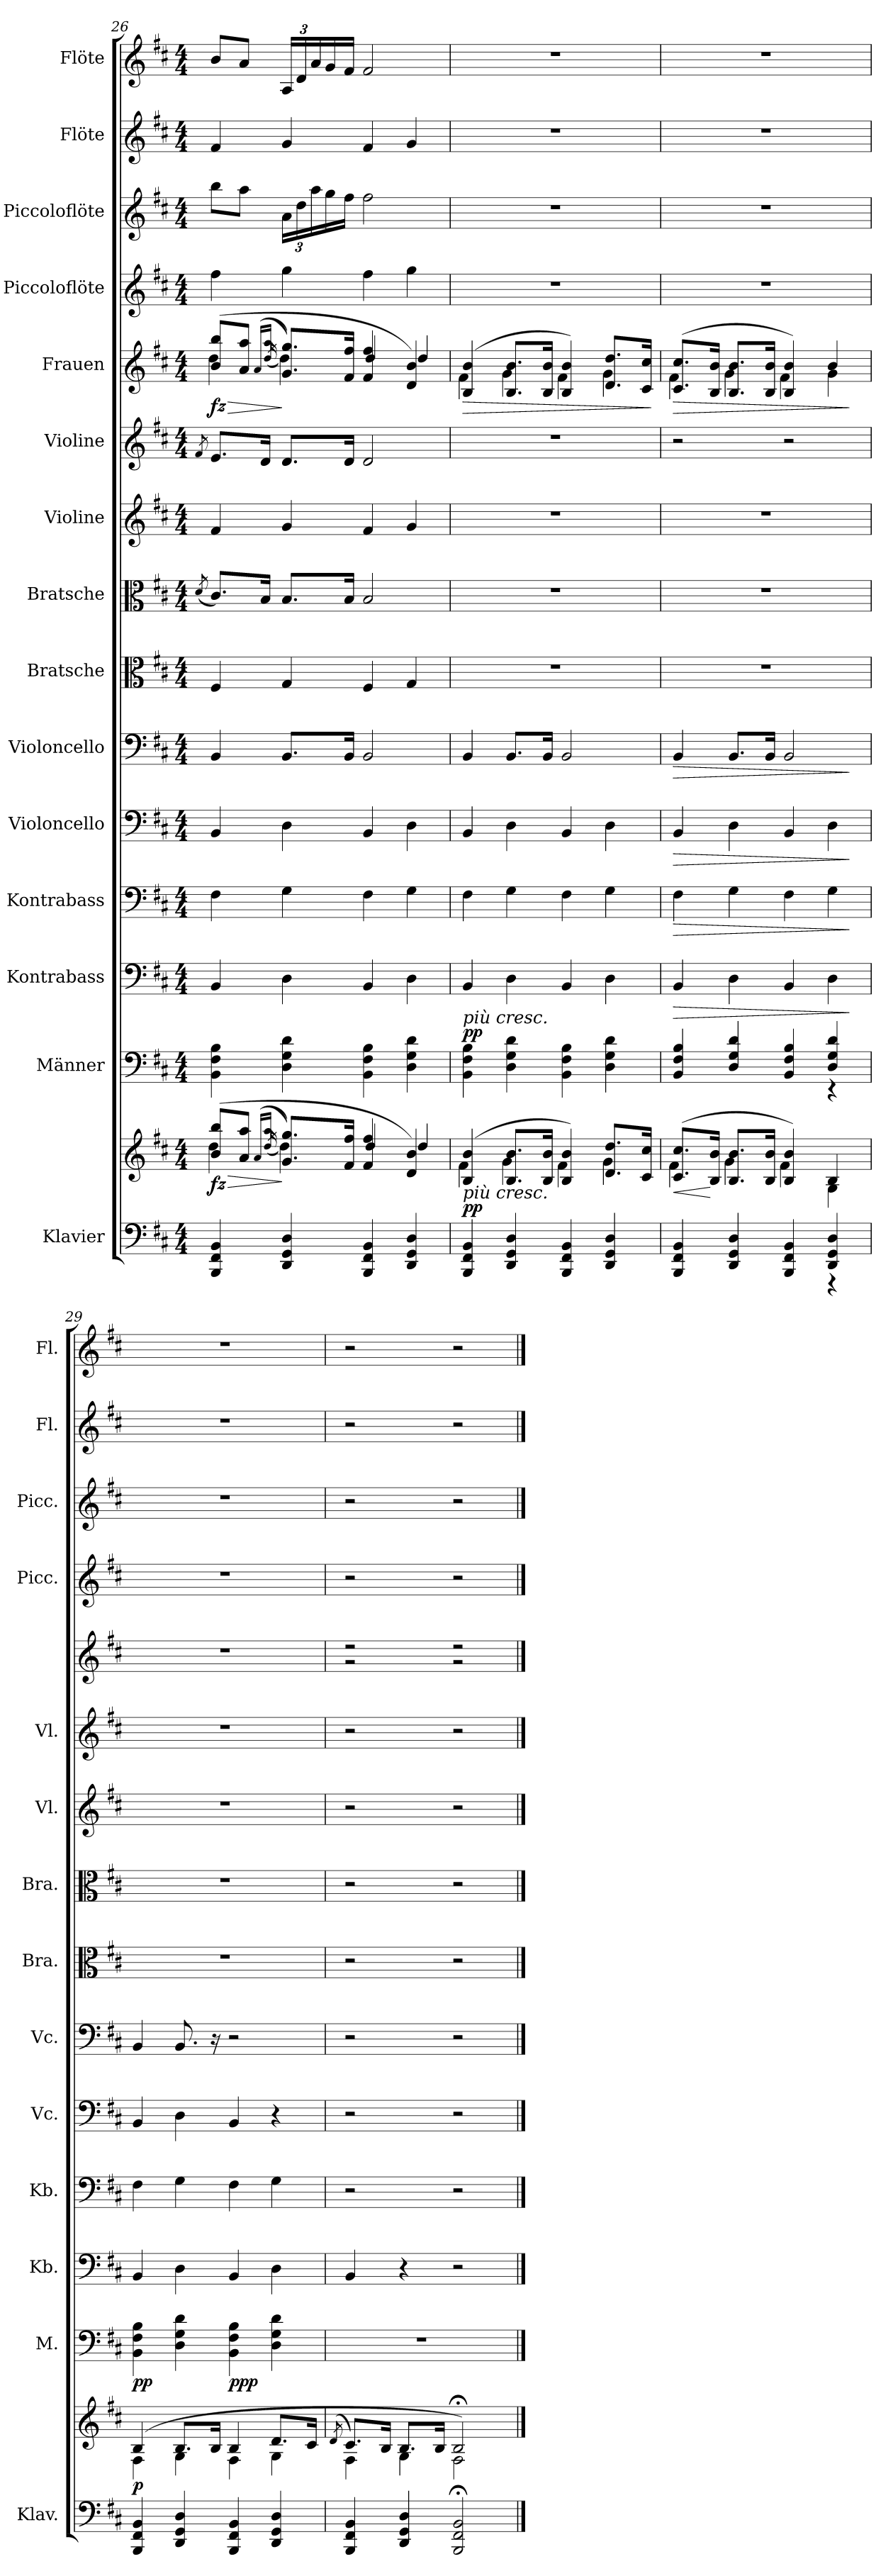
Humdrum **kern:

**kern	**kern	**dynam	**kern	**dynam	**kern	**dynam	**kern	**dynam	**kern	**dynam	**kern	**dynam	**kern	**kern	**kern	**kern	**kern	**dynam	**kern	**kern	**kern	**kern
*part15	*part15	*part15	*part14	*part14	*part13	*part13	*part12	*part12	*part11	*part11	*part10	*part10	*part9	*part8	*part7	*part6	*part5	*part5	*part4	*part3	*part2	*part1
*staff16	*staff15	*staff15/16	*staff14	*staff14	*staff13	*staff13	*staff12	*staff12	*staff11	*staff11	*staff10	*staff10	*staff9	*staff8	*staff7	*staff6	*staff5	*staff5	*staff4	*staff3	*staff2	*staff1
*I"Klavier	*	*	*I"Männer	*	*I"Kontrabass	*	*I"Kontrabass	*	*I"Violoncello	*	*I"Violoncello	*	*I"Bratsche	*I"Bratsche	*I"Violine	*I"Violine	*I"Frauen	*	*I"Piccoloflöte	*I"Piccoloflöte	*I"Flöte	*I"Flöte
*I'Klav.	*	*	*I'M.	*	*I'Kb.	*	*I'Kb.	*	*I'Vc.	*	*I'Vc.	*	*I'Bra.	*I'Bra.	*I'Vl.	*I'Vl.	*	*	*I'Picc.	*I'Picc.	*I'Fl.	*I'Fl.
*clefF4	*clefG2	*	*clefF4	*	*clefF4	*	*clefF4	*	*clefF4	*	*clefF4	*	*clefC3	*clefC3	*clefG2	*clefG2	*clefG2	*	*clefG2	*clefG2	*clefG2	*clefG2
*	*	*	*	*	*ITrd7c12	*	*ITrd7c12	*	*	*	*	*	*	*	*	*	*	*	*ITrd-7c-12	*ITrd-7c-12	*	*
*k[f#c#]	*k[f#c#]	*	*k[f#c#]	*	*k[f#c#]	*	*k[f#c#]	*	*k[f#c#]	*	*k[f#c#]	*	*k[f#c#]	*k[f#c#]	*k[f#c#]	*k[f#c#]	*k[f#c#]	*	*k[f#c#]	*k[f#c#]	*k[f#c#]	*k[f#c#]
*M4/4	*M4/4	*	*M4/4	*	*M4/4	*	*M4/4	*	*M4/4	*	*M4/4	*	*M4/4	*M4/4	*M4/4	*M4/4	*M4/4	*	*M4/4	*M4/4	*M4/4	*M4/4
=26	=26	=26	=26	=26	=26	=26	=26	=26	=26	=26	=26	=26	=26	=26	=26	=26	=26	=26	=26	=26	=26	=26
.	.	.	.	.	.	.	.	.	.	.	.	.	.	(8qd/	.	8qf#/	.	.	.	.	.	.
!	!	!LO:HP:b	!	!	!	!	!	!	!	!	!	!	!	!	!	!	!	!LO:HP:b	!	!	!	!
*	*^	*	*	*	*	*	*	*	*	*	*	*	*	*	*	*	*^	*	*	*	*	*
!	!	!	!LO:DY:n=1:b	!	!	!	!	!	!	!	!	!	!	!	!	!	!	!	!	!LO:DY:n=1:b	!	!	!	!
4BBB/ 4FF#/ 4BB/	(8b/ 8bb/L	4dd\	> fz	4BB\ 4F#\ 4B\	.	4BBB/	.	4FF#\	.	4BB/	.	4BB/	.	4F#/	8.c#/L)	4f#/	8.e/L	(8b/ 8bb/L	4dd\	> fz	4fff#\	8bbb\L	4f#/	8b/L
.	8a/ 8aa/J	.	.	.	.	.	.	.	.	.	.	.	.	.	.	.	.	8a/ 8aa/J	.	.	.	8aaa\J	.	8a/J
.	.	.	.	.	.	.	.	.	.	.	.	.	.	.	16B/Jk	.	16d/Jk	.	.	.	.	.	.	.
.	(16qa/LL	.	.	.	.	.	.	.	.	.	.	.	.	.	.	.	.	(16qa/LL	.	.	.	.	.	.
.	(16qaa/JJ	(16qdd/	.	.	.	.	.	.	.	.	.	.	.	.	.	.	.	(16qaa/JJ	(16qdd/	.	.	.	.	.
*	*	*	*	*	*	*	*	*	*	*	*	*	*	*	*	*	*	*	*	*	*	*Xbrackettup	*	*Xbrackettup
4DD/ 4GG/ 4D/	8.g/ 8.gg/L))	4dd\)	]	4D\ 4G\ 4d\	.	4DD\	.	4GG\	.	4D\	.	8.BB/L	.	4G/	8.B/L	4g/	8.d/L	8.g/ 8.gg/L))	4dd\)	]	4ggg\	24aa\LL	4g/	24A/LL
.	.	.	.	.	.	.	.	.	.	.	.	.	.	.	.	.	.	.	.	.	.	24ddd\	.	24d/
.	.	.	.	.	.	.	.	.	.	.	.	.	.	.	.	.	.	.	.	.	.	24aaa\	.	24a/
.	.	.	.	.	.	.	.	.	.	.	.	.	.	.	.	.	.	.	.	.	.	16ggg\	.	16g/
.	16f#/ 16ff#/Jk	.	.	.	.	.	.	.	.	.	.	16BB/Jk	.	.	16B/Jk	.	16d/Jk	16f#/ 16ff#/Jk	.	.	.	16fff#\JJ	.	16f#/JJ
4BBB/ 4FF#/ 4BB/	4f#/ 4ff#/	4dd/	.	4BB\ 4F#\ 4B\	.	4BBB/	.	4FF#\	.	4BB/	.	2BB/	.	4F#/	2B/	4f#/	2d/	4f#/ 4ff#/	4dd/	.	4fff#\	2fff#\	4f#/	2f#/
4DD/ 4GG/ 4D/	4d/ 4b/)	4dd/	.	4D\ 4G\ 4d\	.	4DD\	.	4GG\	.	4D\	.	.	.	4G/	.	4g/	.	4d/ 4b/)	4dd/	.	4ggg\	.	4g/	.
=27	=27	=27	=27	=27	=27	=27	=27	=27	=27	=27	=27	=27	=27	=27	=27	=27	=27	=27	=27	=27	=27	=27	=27	=27
!	!	!	!	!LO:TX:a:i:t=più cresc.	!	!	!	!	!	!	!	!	!	!	!	!	!	!	!	!	!	!	!	!
!LO:TX:a:i:t=più cresc.	!	!	!	!	!	!	!	!	!	!	!	!	!	!	!	!	!	!	!	!	!	!	!	!
!	!	!	!LO:DY:a=2	!	!LO:DY:a	!	!	!	!	!	!	!	!	!	!	!	!	!	!	!LO:HP:b	!	!	!	!
4BBB/ 4FF#/ 4BB/	(4B/ 4b/	4f#\	pp	4BB\ 4F#\ 4B\	pp	4BBB/	.	4FF#\	.	4BB/	.	4BB/	.	1r	1r	1r	1r	(4B/ 4b/	4f#\	>	1r	1r	1r	1r
4DD/ 4GG/ 4D/	8.B/ 8.b/L	4g\	.	4D\ 4G\ 4d\	.	4DD\	.	4GG\	.	4D\	.	8.BB/L	.	.	.	.	.	8.B/ 8.b/L	4g\	.	.	.	.	.
.	16B/ 16b/Jk	.	.	.	.	.	.	.	.	.	.	16BB/Jk	.	.	.	.	.	16B/ 16b/Jk	.	.	.	.	.	.
4BBB/ 4FF#/ 4BB/	4B/ 4b/)	4f#\	.	4BB\ 4F#\ 4B\	.	4BBB/	.	4FF#\	.	4BB/	.	2BB/	.	.	.	.	.	4B/ 4b/)	4f#\	.	.	.	.	.
4DD/ 4GG/ 4D/	8.d/ 8.dd/L	4g\	.	4D\ 4G\ 4d\	.	4DD\	.	4GG\	.	4D\	.	.	.	.	.	.	.	8.d/ 8.dd/L	4g\	.	.	.	.	.
.	16c#/ 16cc#/Jk	.	.	.	.	.	.	.	.	.	.	.	.	.	.	.	.	16c#/ 16cc#/Jk	.	.	.	.	.	.
*	*v	*v	*	*	*	*	*	*	*	*	*	*	*	*	*	*	*	*v	*v	*	*	*	*	*
.	.	.	.	.	.	.	.	.	.	.	.	.	.	.	.	.	.	]	.	.	.	.
=28	=28	=28	=28	=28	=28	=28	=28	=28	=28	=28	=28	=28	=28	=28	=28	=28	=28	=28	=28	=28	=28	=28
*^	*	*	*	*	*	*	*	*	*	*	*	*	*	*	*	*	*	*	*	*	*	*
!	!	!	!LO:HP:b	!	!	!	!LO:HP:b	!	!LO:HP:b	!	!LO:HP:b	!	!LO:HP:b	!	!	!	!	!	!LO:HP:b	!	!	!	!
*	*	*^	*	*^	*	*	*	*	*	*	*	*	*	*	*	*	*	*^	*	*	*	*	*
4BBB/ 4FF#/ 4BB/	2.ryy	(8.c#/ 8.cc#/L	4f#\	<	4BB/ 4F#/ 4B/	2.ryy	.	4BBB/	>	4FF#\	>	4BB/	>	4BB/	>	1r	1r	1r	2r	(8.c#/ 8.cc#/L	4f#\	>	1r	1r	1r	1r
.	.	16B/ 16b/Jk	.	[	.	.	.	.	.	.	.	.	.	.	.	.	.	.	.	16B/ 16b/Jk	.	.	.	.	.	.
4DD/ 4GG/ 4D/	.	8.B/ 8.b/L	4g\	.	4D/ 4G/ 4d/	.	.	4DD\	.	4GG\	.	4D\	.	8.BB/L	.	.	.	.	.	8.B/ 8.b/L	4g\	.	.	.	.	.
.	.	16B/ 16b/Jk	.	.	.	.	.	.	.	.	.	.	.	16BB/Jk	.	.	.	.	.	16B/ 16b/Jk	.	.	.	.	.	.
4BBB/ 4FF#/ 4BB/	.	4B/ 4b/)	4f#\	.	4BB/ 4F#/ 4B/	.	.	4BBB/	.	4FF#\	.	4BB/	.	2BB/	.	.	.	.	2r	4B/ 4b/)	4f#\	.	.	.	.	.
4DD/ 4GG/ 4D/	4r	4B/	4G\	.	4D/ 4G/ 4d/	4r	.	4DD\	.	4GG\	.	4D\	.	.	.	.	.	.	.	4b/	4g\	.	.	.	.	.
*v	*v	*	*	*	*v	*v	*	*	*	*	*	*	*	*	*	*	*	*	*	*v	*v	*	*	*	*	*
*	*v	*v	*	*	*	*	*	*	*	*	*	*	*	*	*	*	*	*	*	*	*	*	*
.	.	.	.	.	.	]	.	]	.	]	.	]	.	.	.	.	.	]	.	.	.	.
=29	=29	=29	=29	=29	=29	=29	=29	=29	=29	=29	=29	=29	=29	=29	=29	=29	=29	=29	=29	=29	=29	=29
*	*^	*	*	*	*	*	*	*	*	*	*	*	*	*	*	*	*	*	*	*	*	*
!	!	!	!LO:DY:b	!	!LO:DY:b	!	!	!	!	!	!	!	!	!	!	!	!	!	!	!	!	!	!
4BBB/ 4FF#/ 4BB/	(4B/	4F#\	p	4BB\ 4F#\ 4B\	pp	4BBB/	.	4FF#\	.	4BB/	.	4BB/	.	1r	1r	1r	1r	1r	.	1r	1r	1r	1r
4DD/ 4GG/ 4D/	8.B/L	4G\	.	4D\ 4G\ 4d\	.	4DD\	.	4GG\	.	4D\	.	8.BB/	.	.	.	.	.	.	.	.	.	.	.
.	16B/Jk	.	.	.	.	.	.	.	.	.	.	16r	.	.	.	.	.	.	.	.	.	.	.
!	!	!	!	!	!LO:DY:b	!	!	!	!	!	!	!	!	!	!	!	!	!	!	!	!	!	!
4BBB/ 4FF#/ 4BB/	4B/	4F#\	.	4BB\ 4F#\ 4B\	ppp	4BBB/	.	4FF#\	.	4BB/	.	2r	.	.	.	.	.	.	.	.	.	.	.
4DD/ 4GG/ 4D/	8.d/L	4G\	.	4D\ 4G\ 4d\	.	4DD\	.	4GG\	.	4r	.	.	.	.	.	.	.	.	.	.	.	.	.
.	16c#/Jk	.	.	.	.	.	.	.	.	.	.	.	.	.	.	.	.	.	.	.	.	.	.
=30	=30	=30	=30	=30	=30	=30	=30	=30	=30	=30	=30	=30	=30	=30	=30	=30	=30	=30	=30	=30	=30	=30	=30
.	(8qd/	.	.	.	.	.	.	.	.	.	.	.	.	.	.	.	.	.	.	.	.	.	.
*	*	*	*	*	*	*	*	*	*	*	*	*	*	*	*	*	*	*^	*	*	*	*	*
4BBB/ 4FF#/ 4BB/	8.c#/L)	4F#\	.	1r	.	4BBB/	.	2r	.	2r	.	2r	.	2r	2r	2r	2r	2r	2r	.	2r	2r	2r	2r
.	16B/Jk	.	.	.	.	.	.	.	.	.	.	.	.	.	.	.	.	.	.	.	.	.	.	.
4DD/ 4GG/ 4D/	8.B/L	4G\	.	.	.	4r	.	.	.	.	.	.	.	.	.	.	.	.	.	.	.	.	.	.
.	16B/Jk	.	.	.	.	.	.	.	.	.	.	.	.	.	.	.	.	.	.	.	.	.	.	.
2BBB/; 2FF#/; 2BB/;	2B;</)	2F#\	.	.	.	2r	.	2r	.	2r	.	2r	.	2r	2r	2r	2r	2r	2r	.	2r	2r	2r	2r
*	*v	*v	*	*	*	*	*	*	*	*	*	*	*	*	*	*	*	*v	*v	*	*	*	*	*
==	==	==	==	==	==	==	==	==	==	==	==	==	==	==	==	==	==	==	==	==	==	==
*-	*-	*-	*-	*-	*-	*-	*-	*-	*-	*-	*-	*-	*-	*-	*-	*-	*-	*-	*-	*-	*-	*-
